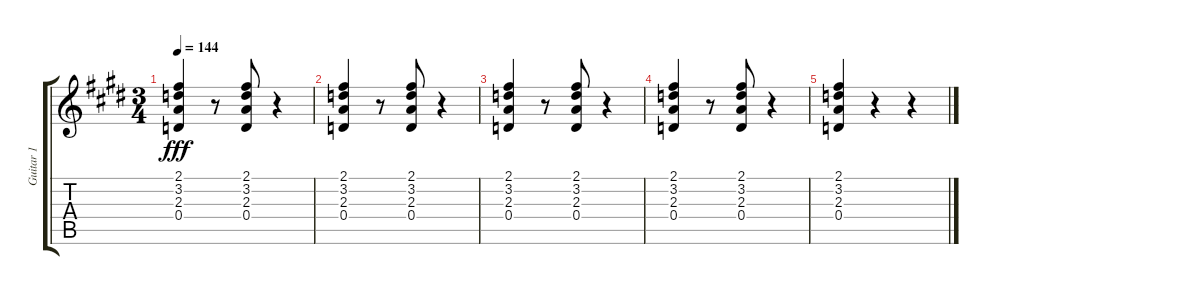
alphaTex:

\track ("Guitar 1" "Guitar 1") {instrument overdrivenguitar}
\staff {score tabs}
\tuning (E4 B3 G3 D3 A2 E2) {hide}
\ts (3 4)
\tempo 144
\clef g2
\ks e
(2.1 3.2 2.3 0.4).4{dy fff} r.8 (2.1 3.2 2.3 0.4).8 r.4 |
(2.1 3.2 2.3 0.4).4 r.8 (2.1 3.2 2.3 0.4).8 r.4 |
(2.1 3.2 2.3 0.4).4 r.8 (2.1 3.2 2.3 0.4).8 r.4 |
(2.1 3.2 2.3 0.4).4 r.8 (2.1 3.2 2.3 0.4).8 r.4 |
(2.1 3.2 2.3 0.4).4 r.4 r.4
